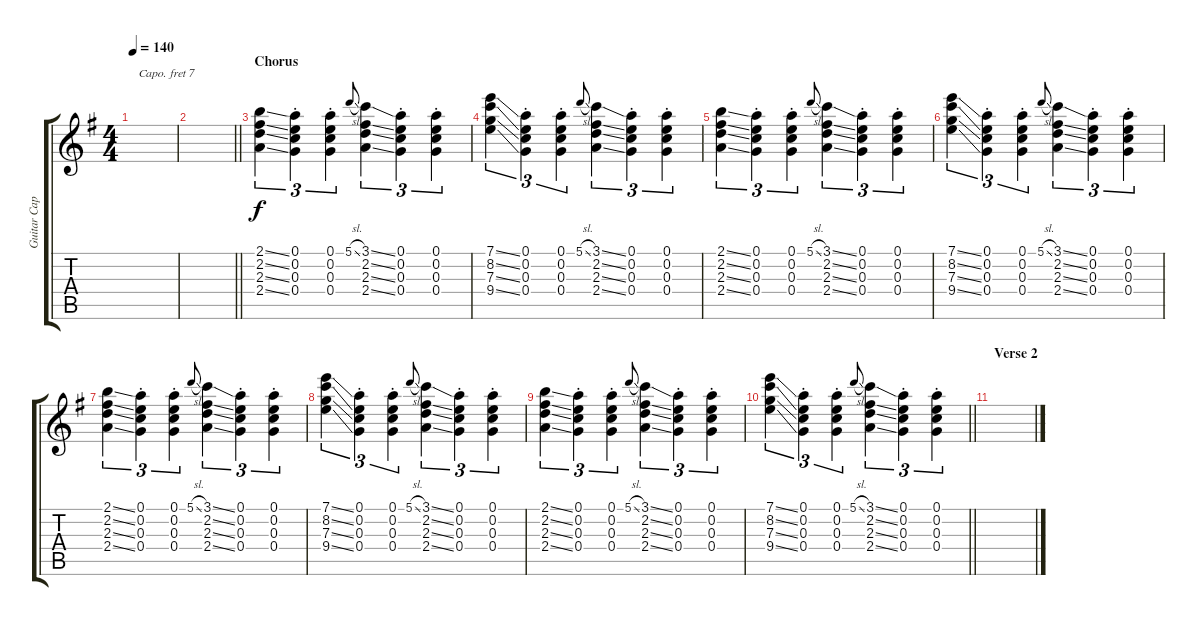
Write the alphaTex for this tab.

\track ("Guitar Capo 7" "Guitar Cap") {instrument electricguitarjazz}
\staff {score tabs}
\capo 7
\tuning (D4 A3 F3 C3 G2 D2) {hide}
\ts (4 4)
\tempo 140
\clef g2
\ks g
|
\barLineRight lightlight
|
\section ("" "Chorus")
(2.1{ss} 2.2{ss} 2.3{ss} 2.4{ss}).4{tu (3 2)} (0.1{st} 0.2{st} 0.3{st} 0.4{st}).4{tu (3 2)} (0.1{st} 0.2{st} 0.3{st} 0.4{st}).4{tu (3 2)} 5.1{sl}.8{gr onbeat} (3.1{ss} 2.2{ss} 2.3{ss} 2.4{ss}).4{tu (3 2)} (0.1{st} 0.2{st} 0.3{st} 0.4{st}).4{tu (3 2)} (0.1{st} 0.2{st} 0.3{st} 0.4{st}).4{tu (3 2)} |
(7.1{ss} 8.2{ss} 7.3{ss} 9.4{ss}).4{tu (3 2)} (0.1{st} 0.2{st} 0.3{st} 0.4{st}).4{tu (3 2)} (0.1{st} 0.2{st} 0.3{st} 0.4{st}).4{tu (3 2)} 5.1{sl}.8{gr onbeat} (3.1{ss} 2.2{ss} 2.3{ss} 2.4{ss}).4{tu (3 2)} (0.1{st} 0.2{st} 0.3{st} 0.4{st}).4{tu (3 2)} (0.1{st} 0.2{st} 0.3{st} 0.4{st}).4{tu (3 2)} |
(2.1{ss} 2.2{ss} 2.3{ss} 2.4{ss}).4{tu (3 2)} (0.1{st} 0.2{st} 0.3{st} 0.4{st}).4{tu (3 2)} (0.1{st} 0.2{st} 0.3{st} 0.4{st}).4{tu (3 2)} 5.1{sl}.8{gr onbeat} (3.1{ss} 2.2{ss} 2.3{ss} 2.4{ss}).4{tu (3 2)} (0.1{st} 0.2{st} 0.3{st} 0.4{st}).4{tu (3 2)} (0.1{st} 0.2{st} 0.3{st} 0.4{st}).4{tu (3 2)} |
(7.1{ss} 8.2{ss} 7.3{ss} 9.4{ss}).4{tu (3 2)} (0.1{st} 0.2{st} 0.3{st} 0.4{st}).4{tu (3 2)} (0.1{st} 0.2{st} 0.3{st} 0.4{st}).4{tu (3 2)} 5.1{sl}.8{gr onbeat} (3.1{ss} 2.2{ss} 2.3{ss} 2.4{ss}).4{tu (3 2)} (0.1{st} 0.2{st} 0.3{st} 0.4{st}).4{tu (3 2)} (0.1{st} 0.2{st} 0.3{st} 0.4{st}).4{tu (3 2)} |
(2.1{ss} 2.2{ss} 2.3{ss} 2.4{ss}).4{tu (3 2)} (0.1{st} 0.2{st} 0.3{st} 0.4{st}).4{tu (3 2)} (0.1{st} 0.2{st} 0.3{st} 0.4{st}).4{tu (3 2)} 5.1{sl}.8{gr onbeat} (3.1{ss} 2.2{ss} 2.3{ss} 2.4{ss}).4{tu (3 2)} (0.1{st} 0.2{st} 0.3{st} 0.4{st}).4{tu (3 2)} (0.1{st} 0.2{st} 0.3{st} 0.4{st}).4{tu (3 2)} |
(7.1{ss} 8.2{ss} 7.3{ss} 9.4{ss}).4{tu (3 2)} (0.1{st} 0.2{st} 0.3{st} 0.4{st}).4{tu (3 2)} (0.1{st} 0.2{st} 0.3{st} 0.4{st}).4{tu (3 2)} 5.1{sl}.8{gr onbeat} (3.1{ss} 2.2{ss} 2.3{ss} 2.4{ss}).4{tu (3 2)} (0.1{st} 0.2{st} 0.3{st} 0.4{st}).4{tu (3 2)} (0.1{st} 0.2{st} 0.3{st} 0.4{st}).4{tu (3 2)} |
(2.1{ss} 2.2{ss} 2.3{ss} 2.4{ss}).4{tu (3 2)} (0.1{st} 0.2{st} 0.3{st} 0.4{st}).4{tu (3 2)} (0.1{st} 0.2{st} 0.3{st} 0.4{st}).4{tu (3 2)} 5.1{sl}.8{gr onbeat} (3.1{ss} 2.2{ss} 2.3{ss} 2.4{ss}).4{tu (3 2)} (0.1{st} 0.2{st} 0.3{st} 0.4{st}).4{tu (3 2)} (0.1{st} 0.2{st} 0.3{st} 0.4{st}).4{tu (3 2)} |
\barLineRight lightlight
(7.1{ss} 8.2{ss} 7.3{ss} 9.4{ss}).4{tu (3 2)} (0.1{st} 0.2{st} 0.3{st} 0.4{st}).4{tu (3 2)} (0.1{st} 0.2{st} 0.3{st} 0.4{st}).4{tu (3 2)} 5.1{sl}.8{gr onbeat} (3.1{ss} 2.2{ss} 2.3{ss} 2.4{ss}).4{tu (3 2)} (0.1{st} 0.2{st} 0.3{st} 0.4{st}).4{tu (3 2)} (0.1{st} 0.2{st} 0.3{st} 0.4{st}).4{tu (3 2)} |
\section ("" "Verse 2")
